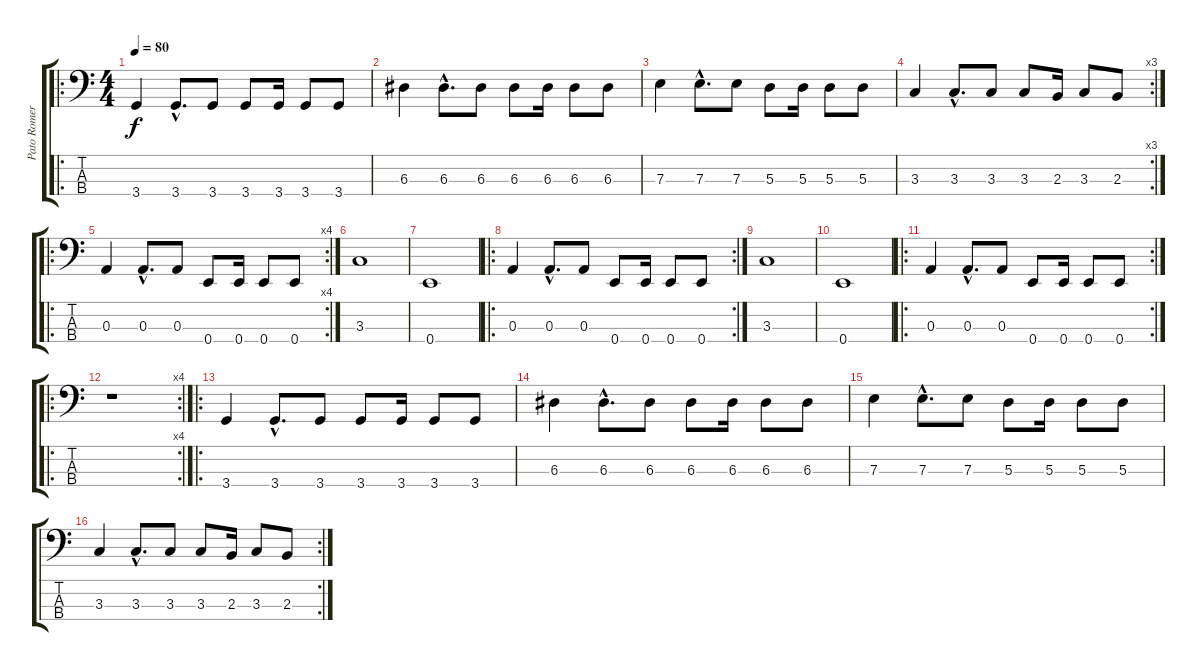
\track ("Pato Romero" "Pato Romer") {instrument electricbasspick}
\staff {score tabs}
\tuning (G2 D2 A1 E1) {hide}
\ro
\ts (4 4)
\tempo 80
\clef f4
\ks c
3.4.4{dy f instrument electricbasspick} 3.4{hac}.8{d} 3.4.8 3.4.8 3.4.16 3.4.8 3.4.8 |
6.3.4 6.3{hac}.8{d} 6.3.8 6.3.8 6.3.16 6.3.8 6.3.8 |
7.3.4 7.3{hac}.8{d} 7.3.8 5.3.8 5.3.16 5.3.8 5.3.8 |
\rc 3
3.3.4 3.3{hac}.8{d} 3.3.8 3.3.8 2.3.16 3.3.8 2.3.8 |
\ro
\rc 4
0.3.4 0.3{hac}.8{d} 0.3.8 0.4.8 0.4.16 0.4.8 0.4.8 |
3.3.1 |
0.4.1 |
\ro
\rc 2
0.3.4 0.3{hac}.8{d} 0.3.8 0.4.8 0.4.16 0.4.8 0.4.8 |
3.3.1 |
0.4.1 |
\ro
\rc 2
0.3.4 0.3{hac}.8{d} 0.3.8 0.4.8 0.4.16 0.4.8 0.4.8 |
\ro
\rc 4
r.1 |
\ro
3.4.4 3.4{hac}.8{d} 3.4.8 3.4.8 3.4.16 3.4.8 3.4.8 |
6.3.4 6.3{hac}.8{d} 6.3.8 6.3.8 6.3.16 6.3.8 6.3.8 |
7.3.4 7.3{hac}.8{d} 7.3.8 5.3.8 5.3.16 5.3.8 5.3.8 |
\rc 2
3.3.4 3.3{hac}.8{d} 3.3.8 3.3.8 2.3.16 3.3.8 2.3.8
